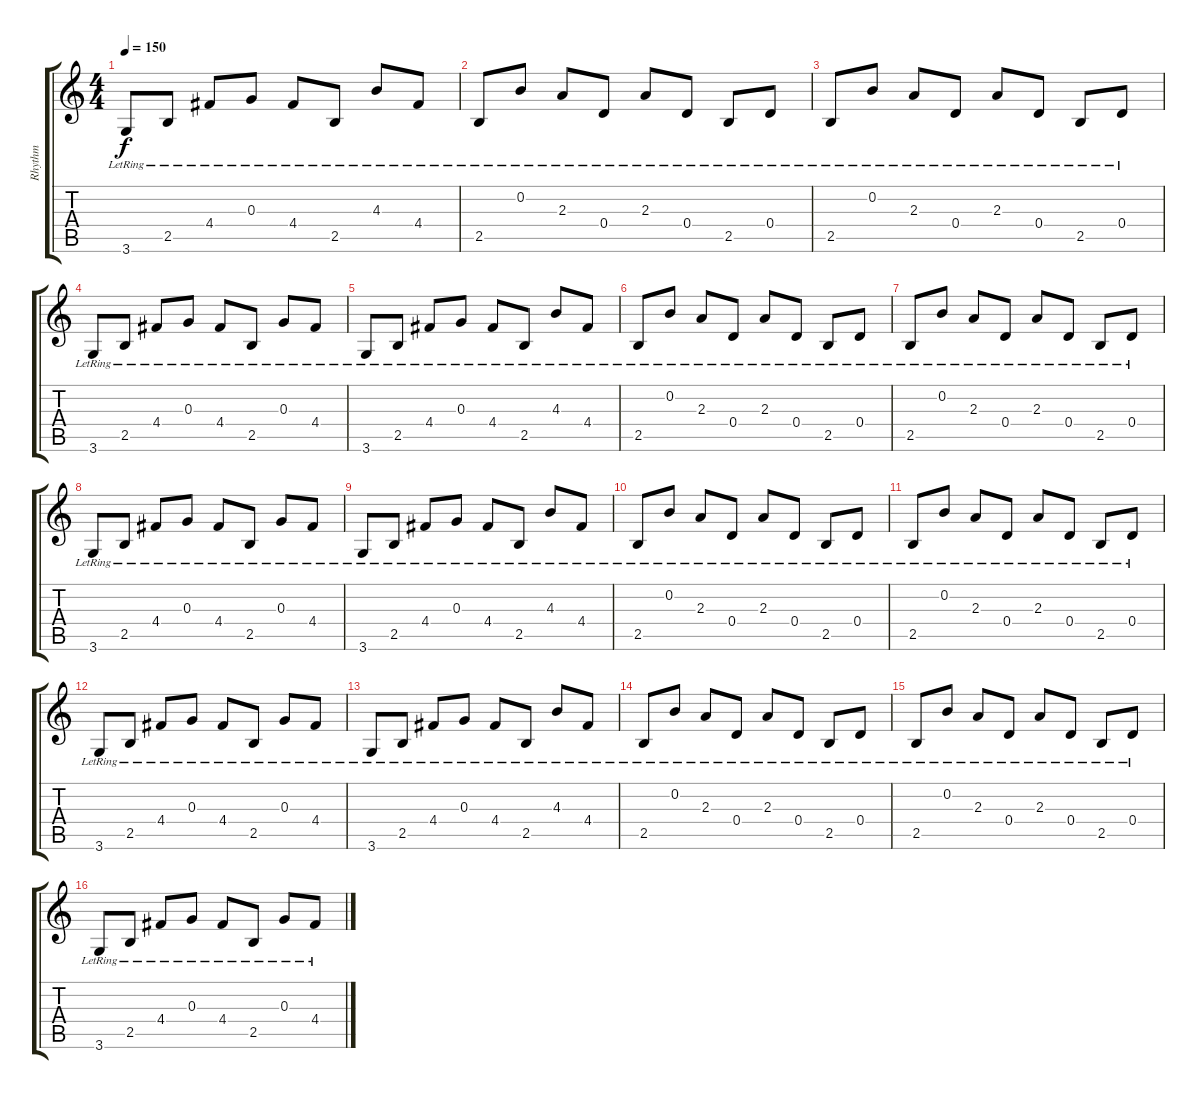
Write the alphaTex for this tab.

\track ("Rhythm" "Rhythm") {instrument distortionguitar}
\staff {score tabs}
\tuning (E4 B3 G3 D3 A2 E2) {hide}
\ts (4 4)
\tempo 150
\clef g2
\ks c
3.6{lr}.8{dy f} 2.5{lr}.8 4.4{lr}.8 0.3{lr}.8 4.4{lr}.8 2.5{lr}.8 4.3{lr}.8 4.4{lr}.8 |
\section ("" "")
2.5{lr}.8 0.2{lr}.8 2.3{lr}.8 0.4{lr}.8 2.3{lr}.8 0.4{lr}.8 2.5{lr}.8 0.4{lr}.8 |
2.5{lr}.8 0.2{lr}.8 2.3{lr}.8 0.4{lr}.8 2.3{lr}.8 0.4{lr}.8 2.5{lr}.8 0.4{lr}.8 |
3.6{lr}.8 2.5{lr}.8 4.4{lr}.8 0.3{lr}.8 4.4{lr}.8 2.5{lr}.8 0.3{lr}.8 4.4{lr}.8 |
3.6{lr}.8 2.5{lr}.8 4.4{lr}.8 0.3{lr}.8 4.4{lr}.8 2.5{lr}.8 4.3{lr}.8 4.4{lr}.8 |
2.5{lr}.8 0.2{lr}.8 2.3{lr}.8 0.4{lr}.8 2.3{lr}.8 0.4{lr}.8 2.5{lr}.8 0.4{lr}.8 |
2.5{lr}.8 0.2{lr}.8 2.3{lr}.8 0.4{lr}.8 2.3{lr}.8 0.4{lr}.8 2.5{lr}.8 0.4{lr}.8 |
3.6{lr}.8 2.5{lr}.8 4.4{lr}.8 0.3{lr}.8 4.4{lr}.8 2.5{lr}.8 0.3{lr}.8 4.4{lr}.8 |
3.6{lr}.8 2.5{lr}.8 4.4{lr}.8 0.3{lr}.8 4.4{lr}.8 2.5{lr}.8 4.3{lr}.8 4.4{lr}.8 |
2.5{lr}.8 0.2{lr}.8 2.3{lr}.8 0.4{lr}.8 2.3{lr}.8 0.4{lr}.8 2.5{lr}.8 0.4{lr}.8 |
2.5{lr}.8 0.2{lr}.8 2.3{lr}.8 0.4{lr}.8 2.3{lr}.8 0.4{lr}.8 2.5{lr}.8 0.4{lr}.8 |
3.6{lr}.8 2.5{lr}.8 4.4{lr}.8 0.3{lr}.8 4.4{lr}.8 2.5{lr}.8 0.3{lr}.8 4.4{lr}.8 |
3.6{lr}.8 2.5{lr}.8 4.4{lr}.8 0.3{lr}.8 4.4{lr}.8 2.5{lr}.8 4.3{lr}.8 4.4{lr}.8 |
2.5{lr}.8 0.2{lr}.8 2.3{lr}.8 0.4{lr}.8 2.3{lr}.8 0.4{lr}.8 2.5{lr}.8 0.4{lr}.8 |
2.5{lr}.8 0.2{lr}.8 2.3{lr}.8 0.4{lr}.8 2.3{lr}.8 0.4{lr}.8 2.5{lr}.8 0.4{lr}.8 |
3.6{lr}.8 2.5{lr}.8 4.4{lr}.8 0.3{lr}.8 4.4{lr}.8 2.5{lr}.8 0.3{lr}.8 4.4{lr}.8
